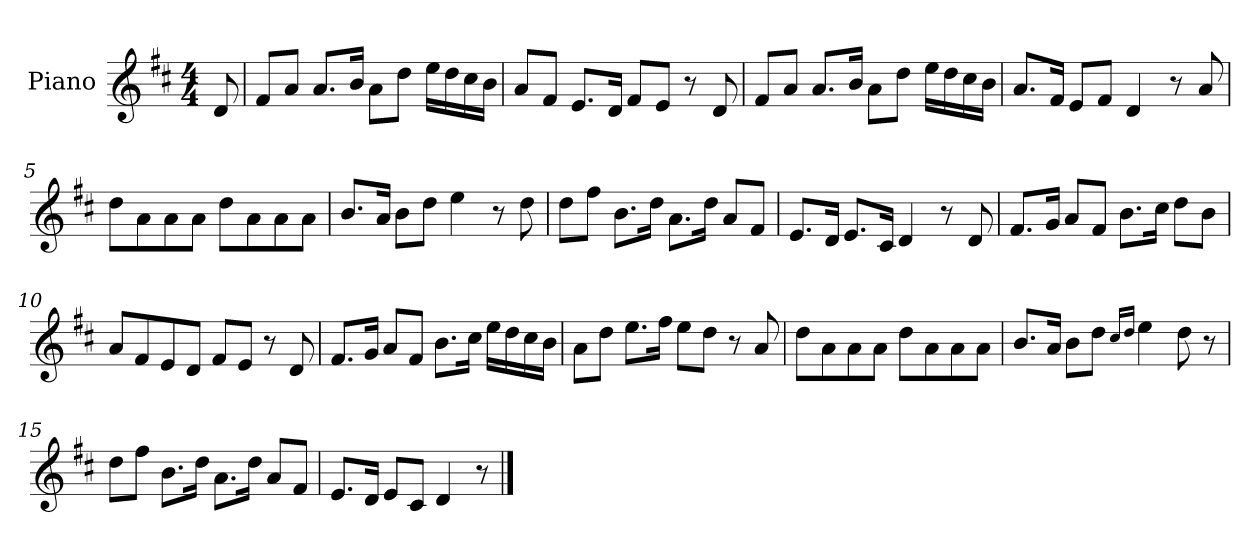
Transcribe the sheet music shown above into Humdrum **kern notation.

**kern
*part1
*staff1
*I"Piano
*I'Pno.
*clefG2
*k[f#c#]
*M4/4
=
8d/
=1
8f#/L
8a/J
8.a/L
16b/Jk
8a\L
8dd\J
16ee\LL
16dd\
16cc#\
16b\JJ
=2
8a/L
8f#/J
8.e/L
16d/Jk
8f#/L
8e/J
8r
8d/
=3
8f#/L
8a/J
8.a/L
16b/Jk
8a\L
8dd\J
16ee\LL
16dd\
16cc#\
16b\JJ
=4
8.a/L
16f#/Jk
8e/L
8f#/J
4d/
8r
8a/
=5
8dd\L
8a\
8a\
8a\J
8dd\L
8a\
8a\
8a\J
=6
8.b/L
16a/Jk
8b\L
8dd\J
4ee\
8r
8dd\
=7
8dd\L
8ff#\J
8.b\L
16dd\Jk
8.a\L
16dd\Jk
8a/L
8f#/J
=8
8.e/L
16d/Jk
8.e/L
16c#/Jk
4d/
8r
8d/
=9
8.f#/L
16g/Jk
8a/L
8f#/J
8.b\L
16cc#\Jk
8dd\L
8b\J
=10
8a/L
8f#/
8e/
8d/J
8f#/L
8e/J
8r
8d/
=11
8.f#/L
16g/Jk
8a/L
8f#/J
8.b\L
16cc#\Jk
16ee\LL
16dd\
16cc#\
16b\JJ
=12
8a\L
8dd\J
8.ee\L
16ff#\Jk
8ee\L
8dd\J
8r
8a/
=13
8dd\L
8a\
8a\
8a\J
8dd\L
8a\
8a\
8a\J
=14
8.b/L
16a/Jk
8b\L
8dd\J
16qcc#/LL
16qdd/JJ
4ee\
8dd\
8r
=15
8dd\L
8ff#\J
8.b\L
16dd\Jk
8.a\L
16dd\Jk
8a/L
8f#/J
=16
8.e/L
16d/Jk
8e/L
8c#/J
4d/
8r
==
*-
